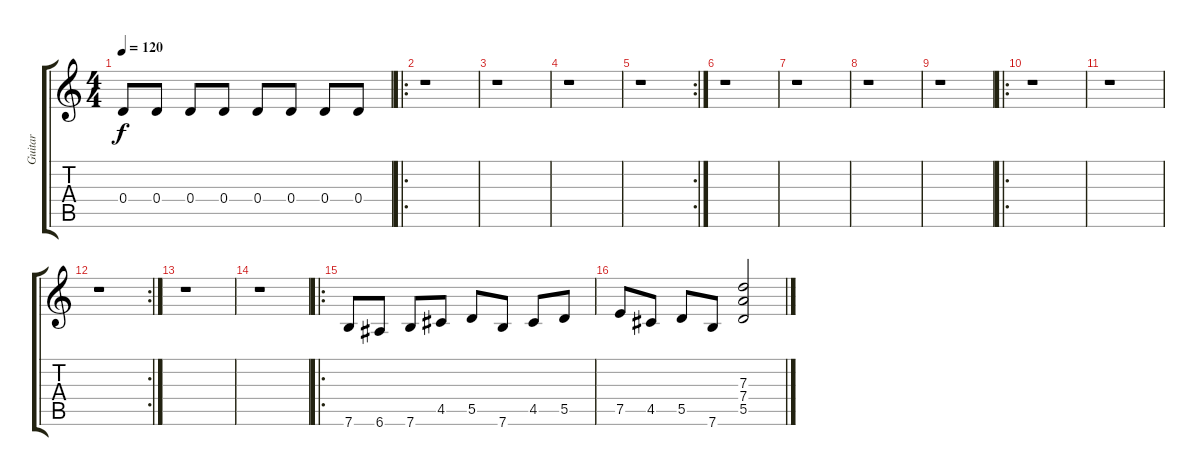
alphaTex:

\track ("Guitar" "Guitar") {instrument distortionguitar}
\staff {score tabs}
\tuning (E4 B3 G3 D3 A2 E2) {hide}
\ts (4 4)
\tempo 120
\clef g2
\ks c
0.4.8{dy f} 0.4.8 0.4.8 0.4.8 0.4.8 0.4.8 0.4.8 0.4.8 |
\ro
r.1 |
r.1 |
r.1 |
\rc 2
r.1 |
r.1 |
r.1 |
r.1 |
r.1 |
\ro
r.1 |
r.1 |
\rc 2
r.1 |
r.1 |
r.1 |
\ro
7.6.8 6.6.8 7.6.8 4.5.8 5.5.8 7.6.8 4.5.8 5.5.8 |
7.5.8 4.5.8 5.5.8 7.6.8 (7.3 7.4 5.5).2
